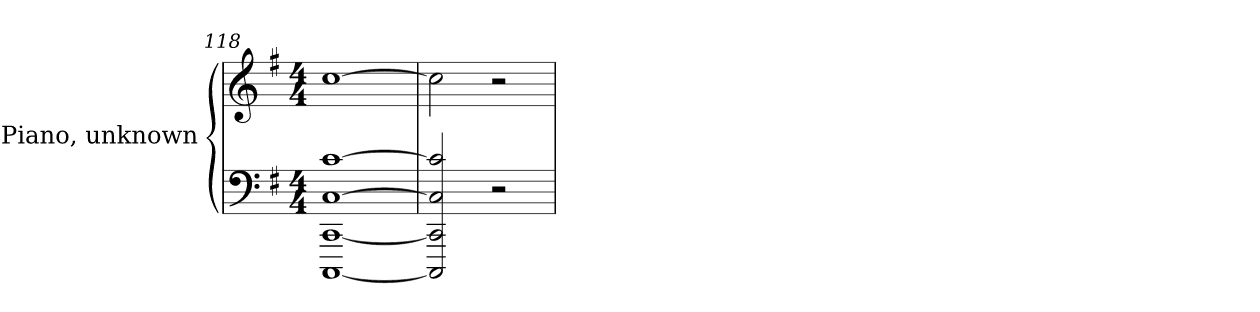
**kern	**kern
*part1	*part1
*staff2	*staff1
*I"Piano, unknown	*
*I'Pno.	*
*clefF4	*clefG2
*k[f#]	*k[f#]
*M4/4	*M4/4
=118	=118
[1CCC [1CC [1C [1c	[1cc
=119	=119
2CCC/] 2CC/] 2C/] 2c/]	2cc\]
2r	2r
=	=
*-	*-
